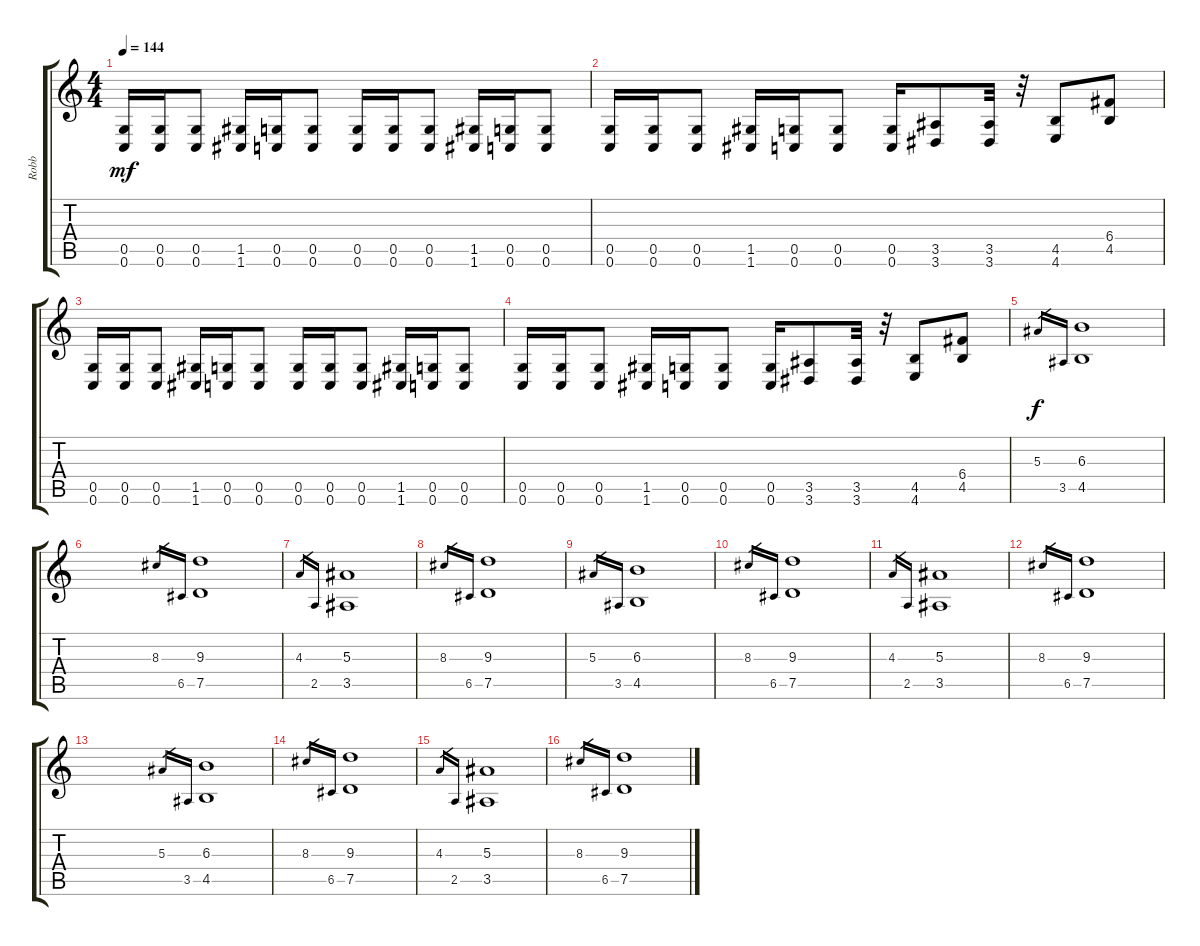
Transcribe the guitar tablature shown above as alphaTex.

\track ("Robb" "Robb") {instrument distortionguitar}
\staff {score tabs}
\tuning (D4 A3 F3 C3 G2 C2) {hide}
\ts (4 4)
\tempo 144
\clef g2
\ks c
(0.5 0.6).16{dy mf} (0.5 0.6).16 (0.5 0.6).8 (1.5 1.6).16 (0.5 0.6).16 (0.5 0.6).8 (0.5 0.6).16 (0.5 0.6).16 (0.5 0.6).8 (1.5 1.6).16 (0.5 0.6).16 (0.5 0.6).8 |
(0.5 0.6).16 (0.5 0.6).16 (0.5 0.6).8 (1.5 1.6).16 (0.5 0.6).16 (0.5 0.6).8 (0.5 0.6).16 (3.5 3.6).8 (3.5 3.6).32 r.32 (4.5 4.6).8 (6.4 4.5).8 |
(0.5 0.6).16 (0.5 0.6).16 (0.5 0.6).8 (1.5 1.6).16 (0.5 0.6).16 (0.5 0.6).8 (0.5 0.6).16 (0.5 0.6).16 (0.5 0.6).8 (1.5 1.6).16 (0.5 0.6).16 (0.5 0.6).8 |
(0.5 0.6).16 (0.5 0.6).16 (0.5 0.6).8 (1.5 1.6).16 (0.5 0.6).16 (0.5 0.6).8 (0.5 0.6).16 (3.5 3.6).8 (3.5 3.6).32 r.32 (4.5 4.6).8 (6.4 4.5).8 |
5.3.16{gr dy f} 3.5.16{gr} (6.3 4.5).1 |
8.3.16{gr} 6.5.16{gr} (9.3 7.5).1 |
4.3.16{gr} 2.5.16{gr} (5.3 3.5).1 |
8.3.16{gr} 6.5.16{gr} (9.3 7.5).1 |
5.3.16{gr} 3.5.16{gr} (6.3 4.5).1 |
8.3.16{gr} 6.5.16{gr} (9.3 7.5).1 |
4.3.16{gr} 2.5.16{gr} (5.3 3.5).1 |
8.3.16{gr} 6.5.16{gr} (9.3 7.5).1 |
5.3.16{gr} 3.5.16{gr} (6.3 4.5).1 |
8.3.16{gr} 6.5.16{gr} (9.3 7.5).1 |
4.3.16{gr} 2.5.16{gr} (5.3 3.5).1 |
8.3.16{gr} 6.5.16{gr} (9.3 7.5).1
